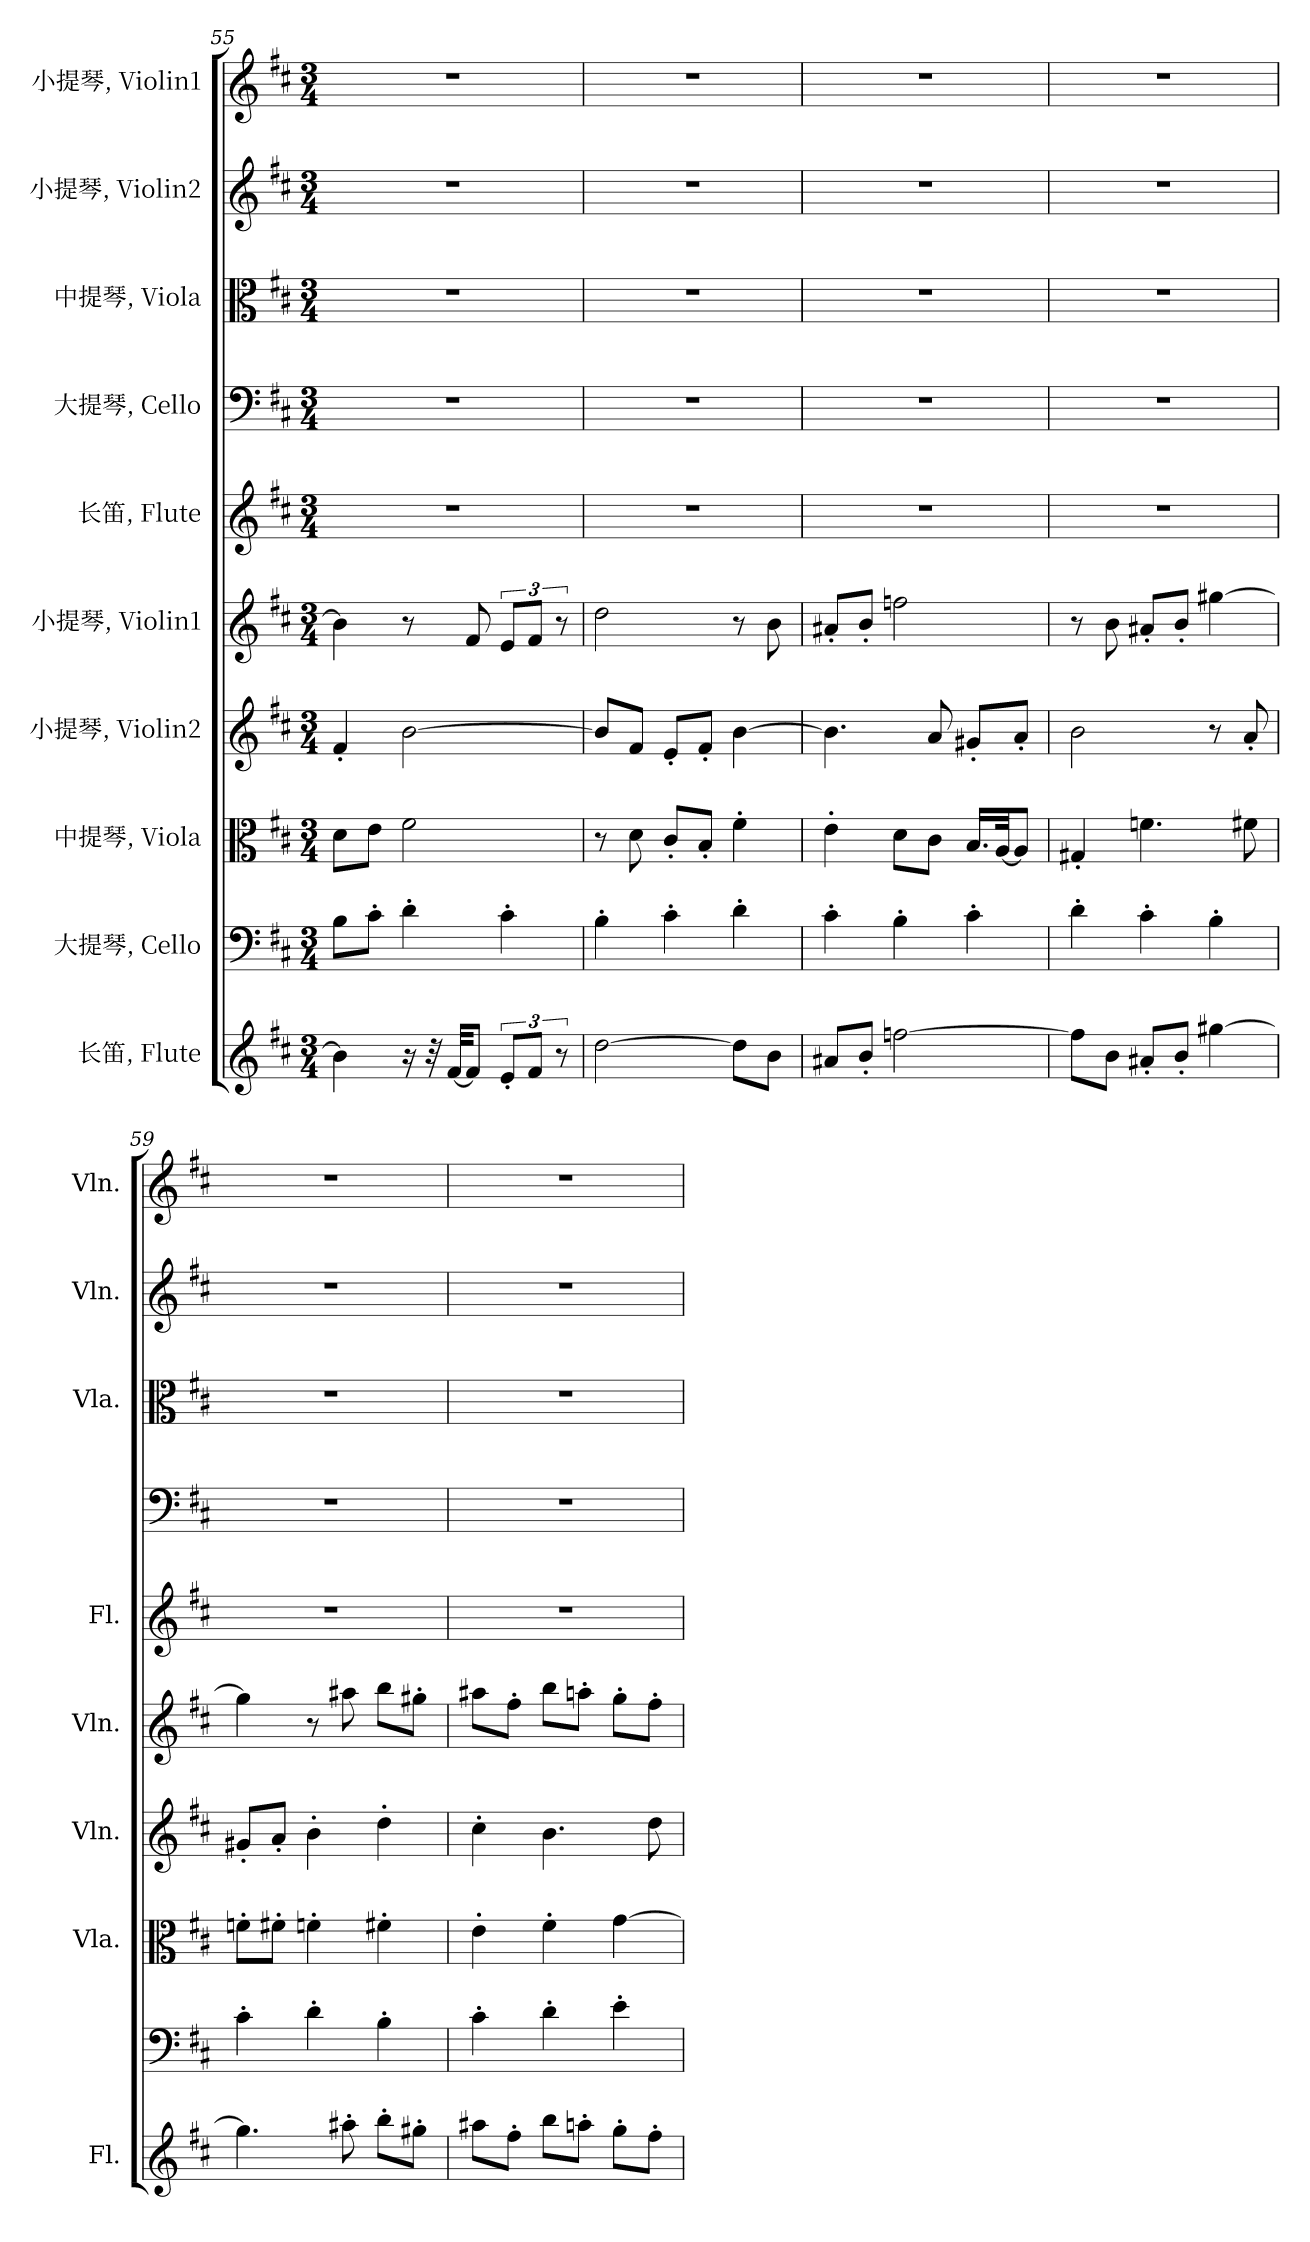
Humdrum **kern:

**kern	**kern	**kern	**kern	**kern	**kern	**kern	**kern	**kern	**kern
*part10	*part9	*part8	*part7	*part6	*part5	*part4	*part3	*part2	*part1
*staff10	*staff9	*staff8	*staff7	*staff6	*staff5	*staff4	*staff3	*staff2	*staff1
*I"长笛, Flute	*I"大提琴, Cello	*I"中提琴, Viola	*I"小提琴, Violin2	*I"小提琴, Violin1	*I"长笛, Flute	*I"大提琴, Cello	*I"中提琴, Viola	*I"小提琴, Violin2	*I"小提琴, Violin1
*I'Fl.	*	*I'Vla.	*I'Vln.	*I'Vln.	*I'Fl.	*	*I'Vla.	*I'Vln.	*I'Vln.
*clefG2	*clefF4	*clefC3	*clefG2	*clefG2	*clefG2	*clefF4	*clefC3	*clefG2	*clefG2
*k[f#c#]	*k[f#c#]	*k[f#c#]	*k[f#c#]	*k[f#c#]	*k[f#c#]	*k[f#c#]	*k[f#c#]	*k[f#c#]	*k[f#c#]
*M3/4	*M3/4	*M3/4	*M3/4	*M3/4	*M3/4	*M3/4	*M3/4	*M3/4	*M3/4
=55	=55	=55	=55	=55	=55	=55	=55	=55	=55
4b\]	8B\L	8d\L	4f#'/	4b\]	2.r	2.r	2.r	2.r	2.r
.	8c#'\J	8e\J	.	.	.	.	.	.	.
16r	4d'\	2f#\	[2b\	8r	.	.	.	.	.
32r	.	.	.	.	.	.	.	.	.
[32f#/KKL	.	.	.	.	.	.	.	.	.
8f#/J]	.	.	.	8f#/	.	.	.	.	.
12e'/L	4c#'\	.	.	12e/L	.	.	.	.	.
12f#/J	.	.	.	12f#/J	.	.	.	.	.
12r	.	.	.	12r	.	.	.	.	.
=56	=56	=56	=56	=56	=56	=56	=56	=56	=56
[2dd\	4B'\	8r	8b/L]	2dd\	2.r	2.r	2.r	2.r	2.r
.	.	8d\	8f#/J	.	.	.	.	.	.
.	4c#'\	8c#'/L	8e'/L	.	.	.	.	.	.
.	.	8B'/J	8f#'/J	.	.	.	.	.	.
8dd\L]	4d'\	4f#'\	[4b\	8r	.	.	.	.	.
8b\J	.	.	.	8b\	.	.	.	.	.
!!LO:PB:g=z
=57	=57	=57	=57	=57	=57	=57	=57	=57	=57
8a#X/L	4c#'\	4e'\	4.b\]	8a#X'/L	2.r	2.r	2.r	2.r	2.r
8b'/J	.	.	.	8b'/J	.	.	.	.	.
[2ffn\	4B'\	8d\L	.	2ffn\	.	.	.	.	.
.	.	8c#\J	8a/	.	.	.	.	.	.
.	4c#'\	16.B/LL	8g#X'/L	.	.	.	.	.	.
.	.	[32A/JK	.	.	.	.	.	.	.
.	.	8A/J]	8a'/J	.	.	.	.	.	.
=58	=58	=58	=58	=58	=58	=58	=58	=58	=58
8ff\L]	4d'\	4G#X'/	2b\	8r	2.r	2.r	2.r	2.r	2.r
8b\J	.	.	.	8b\	.	.	.	.	.
8a#X'/L	4c#'\	4.fn\	.	8a#X'/L	.	.	.	.	.
8b'/J	.	.	.	8b'/J	.	.	.	.	.
[4gg#X\	4B'\	.	8r	[4gg#X\	.	.	.	.	.
.	.	8f#X\	8a'/	.	.	.	.	.	.
=59	=59	=59	=59	=59	=59	=59	=59	=59	=59
4.gg#\]	4c#'\	8fn'\L	8g#X'/L	4gg#\]	2.r	2.r	2.r	2.r	2.r
.	.	8f#X'\J	8a'/J	.	.	.	.	.	.
.	4d'\	4fn'\	4b'\	8r	.	.	.	.	.
8aa#X'\	.	.	.	8aa#X\	.	.	.	.	.
8bb'\L	4B'\	4f#X'\	4dd'\	8bb\L	.	.	.	.	.
8gg#X'\J	.	.	.	8gg#X'\J	.	.	.	.	.
=60	=60	=60	=60	=60	=60	=60	=60	=60	=60
8aa#X\L	4c#'\	4e'\	4cc#'\	8aa#X\L	2.r	2.r	2.r	2.r	2.r
8ff#'\J	.	.	.	8ff#'\J	.	.	.	.	.
8bb\L	4d'\	4f#'\	4.b\	8bb\L	.	.	.	.	.
8aan'\J	.	.	.	8aan'\J	.	.	.	.	.
8gg'\L	4e'\	[4g\	.	8gg'\L	.	.	.	.	.
8ff#'\J	.	.	8dd\	8ff#'\J	.	.	.	.	.
=	=	=	=	=	=	=	=	=	=
*-	*-	*-	*-	*-	*-	*-	*-	*-	*-
